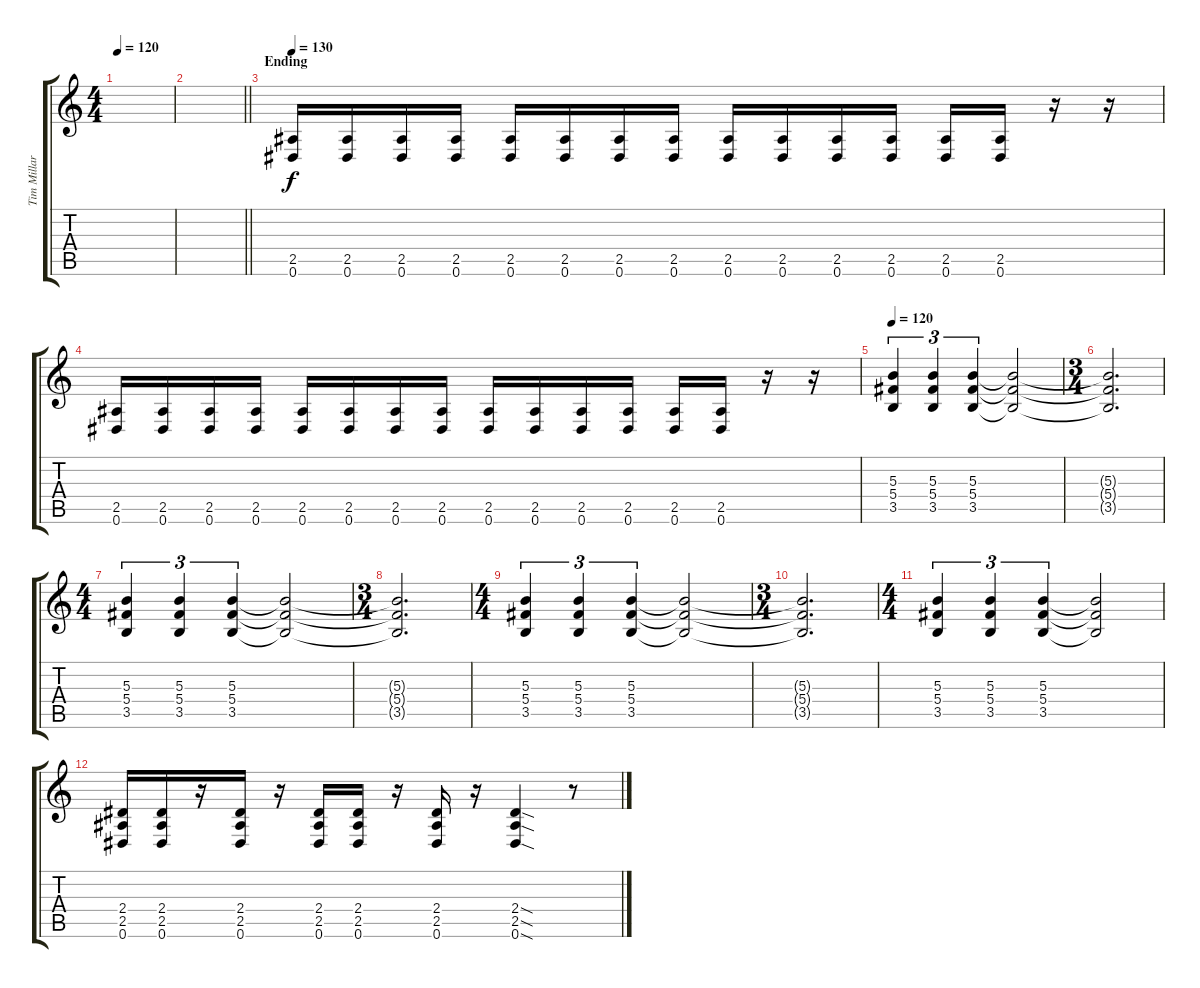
\track ("Tim Millar" "Tim Millar") {instrument distortionguitar}
\staff {score tabs}
\tuning (Eb4 Bb3 Gb3 Db3 Ab2 Eb2) {hide}
\ts (4 4)
\tempo 120
\clef g2
\ks c
|
\barLineRight lightlight
|
\section ("" "Ending")
\tempo 130
(2.5 0.6).16{volume 16 instrument distortionguitar} (2.5 0.6).16 (2.5 0.6).16 (2.5 0.6).16 (2.5 0.6).16 (2.5 0.6).16 (2.5 0.6).16 (2.5 0.6).16 (2.5 0.6).16 (2.5 0.6).16 (2.5 0.6).16 (2.5 0.6).16 (2.5 0.6).16 (2.5 0.6).16 r.16 r.16 |
(2.5 0.6).16 (2.5 0.6).16 (2.5 0.6).16 (2.5 0.6).16 (2.5 0.6).16 (2.5 0.6).16 (2.5 0.6).16 (2.5 0.6).16 (2.5 0.6).16 (2.5 0.6).16 (2.5 0.6).16 (2.5 0.6).16 (2.5 0.6).16 (2.5 0.6).16 r.16 r.16 |
\tempo 120
(5.3 5.4 3.5).4{tu (3 2)} (5.3 5.4 3.5).4{tu (3 2)} (5.3 5.4 3.5).4{tu (3 2)} (5.3{t} 5.4{t} 3.5{t}).2 |
\ts (3 4)
(5.3{t} 5.4{t} 3.5{t}).2{d} |
\ts (4 4)
(5.3 5.4 3.5).4{tu (3 2)} (5.3 5.4 3.5).4{tu (3 2)} (5.3 5.4 3.5).4{tu (3 2)} (5.3{t} 5.4{t} 3.5{t}).2 |
\ts (3 4)
(5.3{t} 5.4{t} 3.5{t}).2{d} |
\ts (4 4)
(5.3 5.4 3.5).4{tu (3 2)} (5.3 5.4 3.5).4{tu (3 2)} (5.3 5.4 3.5).4{tu (3 2)} (5.3{t} 5.4{t} 3.5{t}).2 |
\ts (3 4)
(5.3{t} 5.4{t} 3.5{t}).2{d} |
\ts (4 4)
(5.3 5.4 3.5).4{tu (3 2)} (5.3 5.4 3.5).4{tu (3 2)} (5.3 5.4 3.5).4{tu (3 2)} (5.3{t} 5.4{t} 3.5{t}).2 |
(2.4 2.5 0.6).16 (2.4 2.5 0.6).16 r.16 (2.4 2.5 0.6).16 r.16 (2.4 2.5 0.6).16 (2.4 2.5 0.6).16 r.16 (2.4 2.5 0.6).16 r.16 (2.4{sod} 2.5{sod} 0.6{sod}).4 r.8
